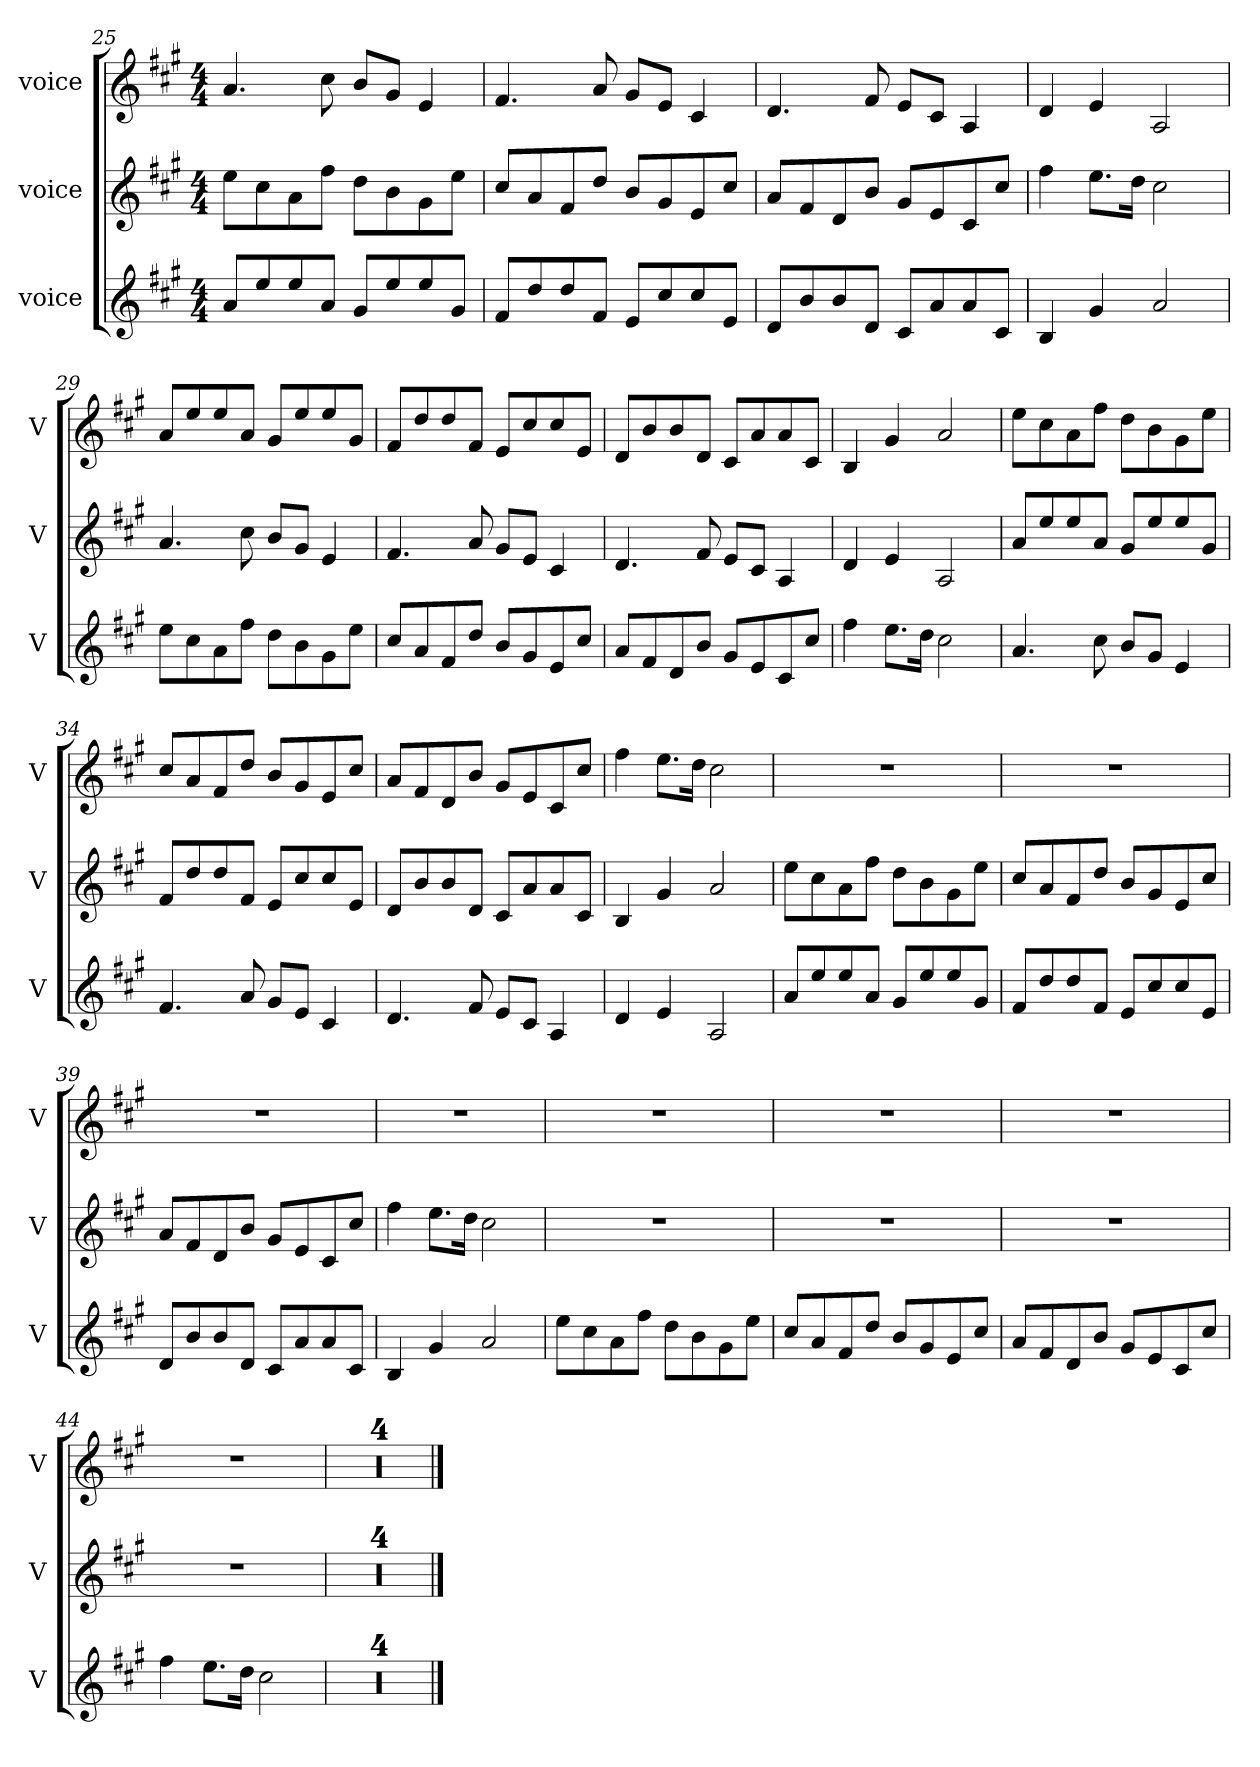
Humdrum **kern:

**kern	**kern	**kern
*part3	*part2	*part1
*staff3	*staff2	*staff1
*I"voice	*I"voice	*I"voice
*I'V	*I'V	*I'V
*clefG2	*clefG2	*clefG2
*k[f#c#g#]	*k[f#c#g#]	*k[f#c#g#]
*M4/4	*M4/4	*M4/4
=25	=25	=25
8a/L	8ee\L	4.a/
8ee/	8cc#\	.
8ee/	8a\	.
8a/J	8ff#\J	8cc#\
8g#/L	8dd\L	8b/L
8ee/	8b\	8g#/J
8ee/	8g#\	4e/
8g#/J	8ee\J	.
=26	=26	=26
8f#/L	8cc#/L	4.f#/
8dd/	8a/	.
8dd/	8f#/	.
8f#/J	8dd/J	8a/
8e/L	8b/L	8g#/L
8cc#/	8g#/	8e/J
8cc#/	8e/	4c#/
8e/J	8cc#/J	.
=27	=27	=27
8d/L	8a/L	4.d/
8b/	8f#/	.
8b/	8d/	.
8d/J	8b/J	8f#/
8c#/L	8g#/L	8e/L
8a/	8e/	8c#/J
8a/	8c#/	4A/
8c#/J	8cc#/J	.
=28	=28	=28
4B/	4ff#\	4d/
4g#/	8.ee\L	4e/
.	16dd\Jk	.
2a/	2cc#\	2A/
=29	=29	=29
8ee\L	4.a/	8a/L
8cc#\	.	8ee/
8a\	.	8ee/
8ff#\J	8cc#\	8a/J
8dd\L	8b/L	8g#/L
8b\	8g#/J	8ee/
8g#\	4e/	8ee/
8ee\J	.	8g#/J
=30	=30	=30
8cc#/L	4.f#/	8f#/L
8a/	.	8dd/
8f#/	.	8dd/
8dd/J	8a/	8f#/J
8b/L	8g#/L	8e/L
8g#/	8e/J	8cc#/
8e/	4c#/	8cc#/
8cc#/J	.	8e/J
=31	=31	=31
8a/L	4.d/	8d/L
8f#/	.	8b/
8d/	.	8b/
8b/J	8f#/	8d/J
8g#/L	8e/L	8c#/L
8e/	8c#/J	8a/
8c#/	4A/	8a/
8cc#/J	.	8c#/J
=32	=32	=32
4ff#\	4d/	4B/
8.ee\L	4e/	4g#/
16dd\Jk	.	.
2cc#\	2A/	2a/
=33	=33	=33
4.a/	8a/L	8ee\L
.	8ee/	8cc#\
.	8ee/	8a\
8cc#\	8a/J	8ff#\J
8b/L	8g#/L	8dd\L
8g#/J	8ee/	8b\
4e/	8ee/	8g#\
.	8g#/J	8ee\J
=34	=34	=34
4.f#/	8f#/L	8cc#/L
.	8dd/	8a/
.	8dd/	8f#/
8a/	8f#/J	8dd/J
8g#/L	8e/L	8b/L
8e/J	8cc#/	8g#/
4c#/	8cc#/	8e/
.	8e/J	8cc#/J
=35	=35	=35
4.d/	8d/L	8a/L
.	8b/	8f#/
.	8b/	8d/
8f#/	8d/J	8b/J
8e/L	8c#/L	8g#/L
8c#/J	8a/	8e/
4A/	8a/	8c#/
.	8c#/J	8cc#/J
=36	=36	=36
4d/	4B/	4ff#\
4e/	4g#/	8.ee\L
.	.	16dd\Jk
2A/	2a/	2cc#\
=37	=37	=37
8a/L	8ee\L	1r
8ee/	8cc#\	.
8ee/	8a\	.
8a/J	8ff#\J	.
8g#/L	8dd\L	.
8ee/	8b\	.
8ee/	8g#\	.
8g#/J	8ee\J	.
=38	=38	=38
8f#/L	8cc#/L	1r
8dd/	8a/	.
8dd/	8f#/	.
8f#/J	8dd/J	.
8e/L	8b/L	.
8cc#/	8g#/	.
8cc#/	8e/	.
8e/J	8cc#/J	.
=39	=39	=39
8d/L	8a/L	1r
8b/	8f#/	.
8b/	8d/	.
8d/J	8b/J	.
8c#/L	8g#/L	.
8a/	8e/	.
8a/	8c#/	.
8c#/J	8cc#/J	.
=40	=40	=40
4B/	4ff#\	1r
4g#/	8.ee\L	.
.	16dd\Jk	.
2a/	2cc#\	.
=41	=41	=41
8ee\L	1r	1r
8cc#\	.	.
8a\	.	.
8ff#\J	.	.
8dd\L	.	.
8b\	.	.
8g#\	.	.
8ee\J	.	.
=42	=42	=42
8cc#/L	1r	1r
8a/	.	.
8f#/	.	.
8dd/J	.	.
8b/L	.	.
8g#/	.	.
8e/	.	.
8cc#/J	.	.
=43	=43	=43
8a/L	1r	1r
8f#/	.	.
8d/	.	.
8b/J	.	.
8g#/L	.	.
8e/	.	.
8c#/	.	.
8cc#/J	.	.
=44	=44	=44
4ff#\	1r	1r
8.ee\L	.	.
16dd\Jk	.	.
2cc#\	.	.
=45	=45	=45
1r	1r	1r
=46	=46	=46
1r	1r	1r
=47	=47	=47
1r	1r	1r
=48	=48	=48
1r	1r	1r
==	==	==
*-	*-	*-
